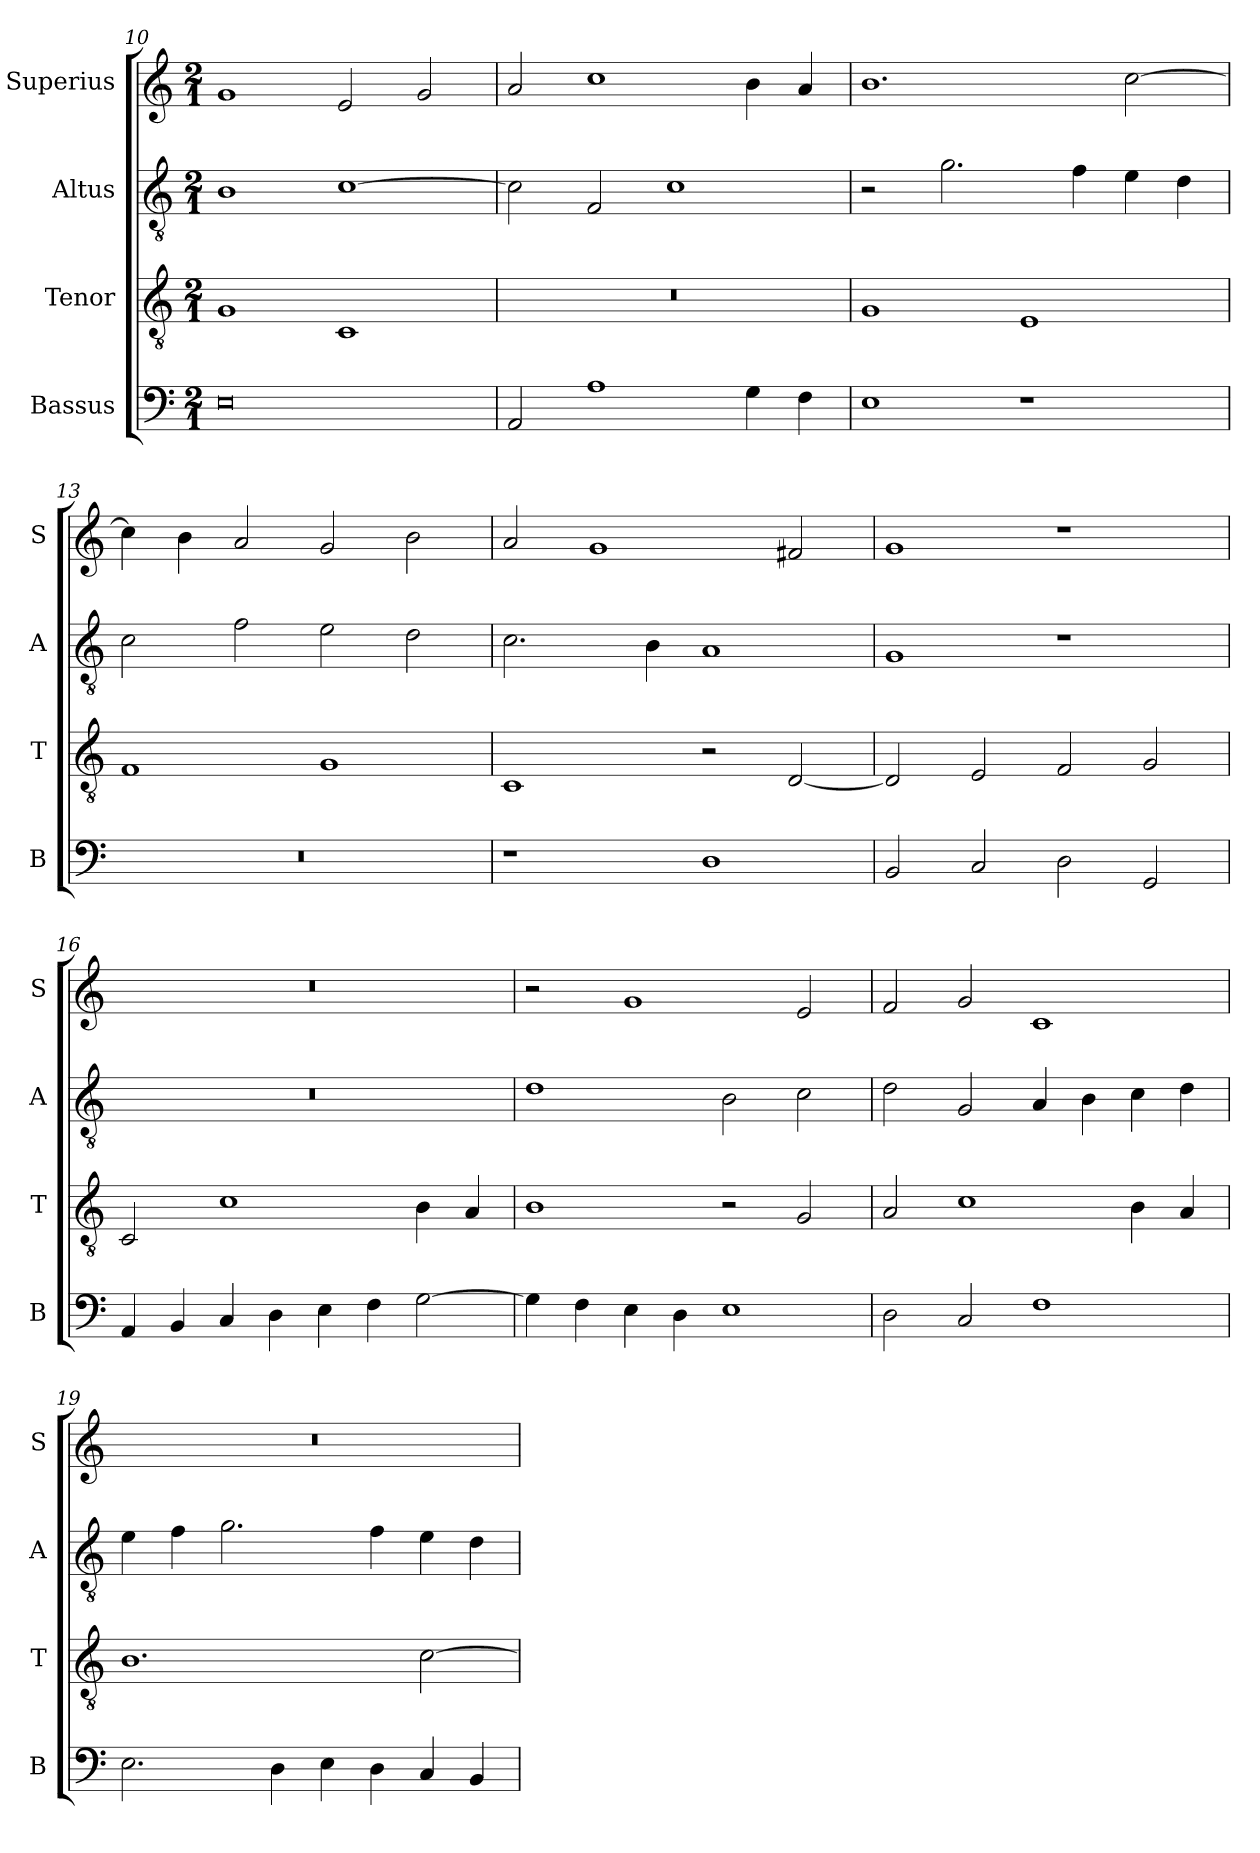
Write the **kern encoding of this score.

**kern	**kern	**kern	**kern
*part4	*part3	*part2	*part1
*staff4	*staff3	*staff2	*staff1
*I"Bassus	*I"Tenor	*I"Altus	*I"Superius
*I'B	*I'T	*I'A	*I'S
*clefF4	*clefGv2	*clefGv2	*clefG2
*k[]	*k[]	*k[]	*k[]
*C:	*C:	*C:	*C:
*M2/1	*M2/1	*M2/1	*M2/1
=10	=10	=10	=10
0E	1G	1B	1g
.	1C	[1c	2e
.	.	.	2g
=11	=11	=11	=11
2AA	0r	2c]	2a
1A	.	2F	1cc
.	.	1c	.
4G	.	.	4b
4F	.	.	4a
=12	=12	=12	=12
1E	1G	2r	1.b
.	.	2.g	.
1r	1E	.	.
.	.	4f	.
.	.	4e	[2cc
.	.	4d	.
=13	=13	=13	=13
0r	1F	2c	4cc]
.	.	.	4b
.	.	2f	2a
.	1G	2e	2g
.	.	2d	2b
=14	=14	=14	=14
1r	1C	2.c	2a
.	.	.	1g
.	.	4B	.
1D	2r	1A	.
.	[2D	.	2f#X
=15	=15	=15	=15
2BB	2D]	1G	1g
2C	2E	.	.
2D	2F	1r	1r
2GG	2G	.	.
=16	=16	=16	=16
4AA	2C	0r	0r
4BB	.	.	.
4C	1c	.	.
4D	.	.	.
4E	.	.	.
4F	.	.	.
[2G	4B	.	.
.	4A	.	.
=17	=17	=17	=17
4G]	1B	1d	2r
4F	.	.	.
4E	.	.	1g
4D	.	.	.
1E	2r	2B	.
.	2G	2c	2e
=18	=18	=18	=18
2D	2A	2d	2f
2C	1c	2G	2g
1F	.	4A	1c
.	.	4B	.
.	4B	4c	.
.	4A	4d	.
=19	=19	=19	=19
2.E	1.B	4e	0r
.	.	4f	.
.	.	2.g	.
4D	.	.	.
4E	.	.	.
4D	.	4f	.
4C	[2c	4e	.
4BB	.	4d	.
=	=	=	=
*-	*-	*-	*-
